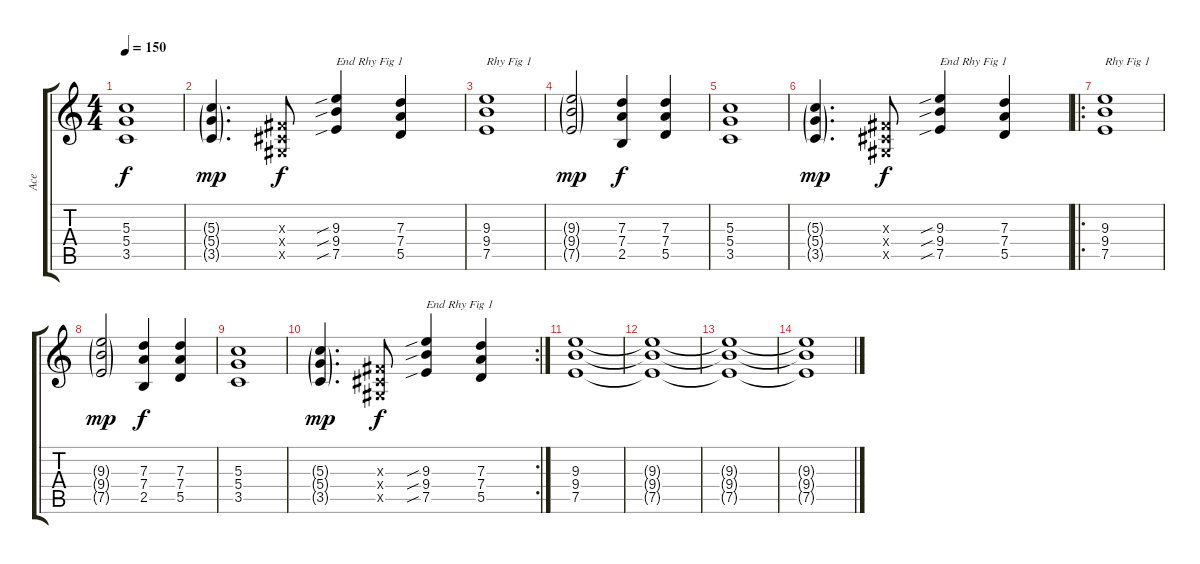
\track ("Ace" "Ace") {instrument distortionguitar}
\staff {score tabs}
\tuning (E4 B3 G3 D3 A2 E2) {hide}
\ts (4 4)
\tempo 150
\clef g2
\ks c
(5.3 5.4 3.5).1{dy f} |
(5.3{g} 5.4{g} 3.5{g}).4{d dy mp} (-1.3{x} -1.4{x} -1.5{x}).8{dy f} (9.3{sib} 9.4{sib} 7.5{sib}).4{txt "End Rhy Fig 1"} (7.3 7.4 5.5).4 |
(9.3 9.4 7.5).1{txt "Rhy Fig 1"} |
(9.3{g} 9.4{g} 7.5{g}).2{dy mp} (7.3 7.4 2.5).4{dy f} (7.3 7.4 5.5).4 |
(5.3 5.4 3.5).1 |
(5.3{g} 5.4{g} 3.5{g}).4{d dy mp} (-1.3{x} -1.4{x} -1.5{x}).8{dy f} (9.3{sib} 9.4{sib} 7.5{sib}).4{txt "End Rhy Fig 1"} (7.3 7.4 5.5).4 |
\ro
(9.3 9.4 7.5).1{txt "Rhy Fig 1"} |
(9.3{g} 9.4{g} 7.5{g}).2{dy mp} (7.3 7.4 2.5).4{dy f} (7.3 7.4 5.5).4 |
(5.3 5.4 3.5).1 |
\rc 2
(5.3{g} 5.4{g} 3.5{g}).4{d dy mp} (-1.3{x} -1.4{x} -1.5{x}).8{dy f} (9.3{sib} 9.4{sib} 7.5{sib}).4{txt "End Rhy Fig 1"} (7.3 7.4 5.5).4 |
(9.3 9.4 7.5).1 |
(9.3{t} 9.4{t} 7.5{t}).1 |
(9.3{t} 9.4{t} 7.5{t}).1 |
(9.3{t} 9.4{t} 7.5{t}).1
